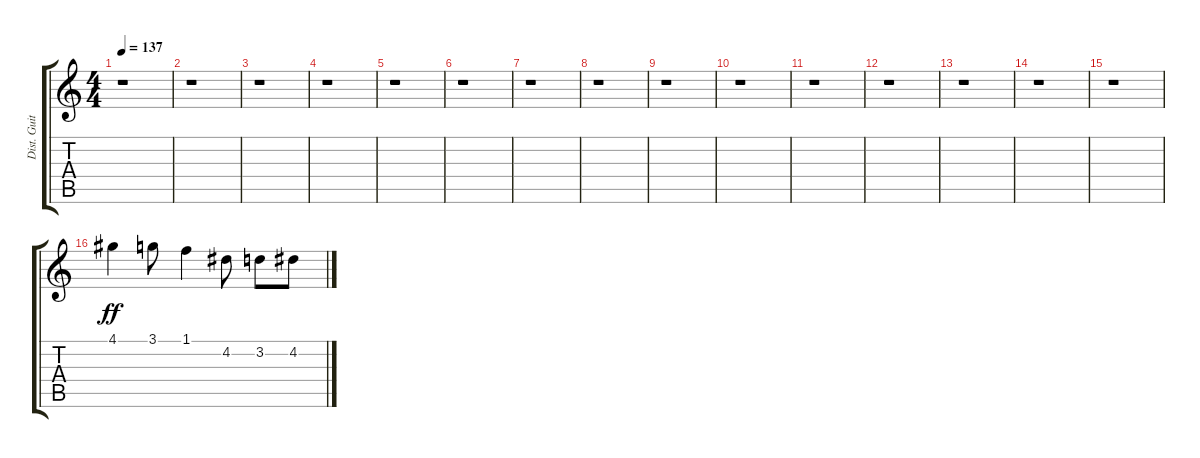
\track ("Dist. Guitarr" "Dist. Guit") {instrument distortionguitar}
\staff {score tabs}
\tuning (E4 B3 G3 D3 A2 E2) {hide}
\ts (4 4)
\tempo 137
\clef g2
\ks c
r.1{dy f} |
r.1 |
r.1 |
r.1 |
r.1 |
r.1 |
r.1 |
r.1 |
r.1 |
r.1 |
r.1 |
r.1 |
r.1 |
r.1 |
r.1 |
4.1.4{dy ff} 3.1.8 1.1.4 4.2.8 3.2.8 4.2.8
